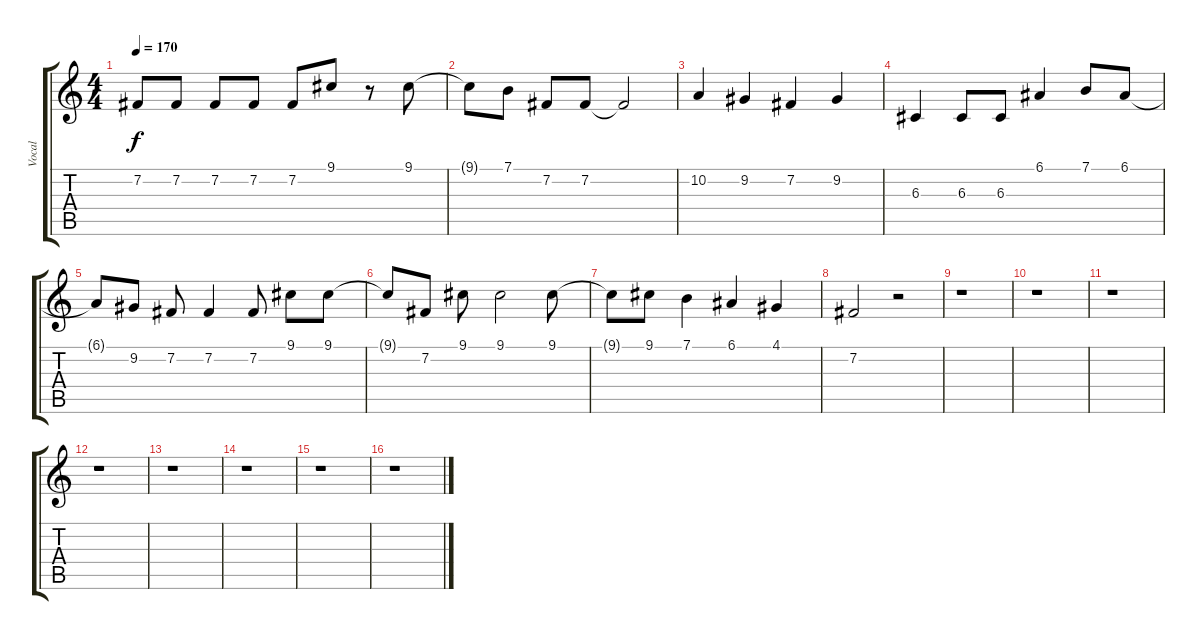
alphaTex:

\track ("Vocal" "Vocal") {instrument clarinet}
\staff {score tabs}
\tuning (E4 B3 G3 D3 A2 E2) {hide}
\ts (4 4)
\tempo 170
\clef g2
\ks c
7.2{t}.8{dy f} 7.2.8 7.2.8 7.2.8 7.2.8 9.1.8 r.8 9.1.8 |
9.1{t}.8 7.1.8 7.2.8 7.2.8 7.2{t}.2 |
10.2.4 9.2.4 7.2.4 9.2.4 |
6.3.4 6.3.8 6.3.8 6.1.4 7.1.8 6.1.8 |
6.1{t}.8 9.2.8 7.2.8 7.2.4 7.2.8 9.1.8 9.1.8 |
9.1{t}.8 7.2.8 9.1.8 9.1.2 9.1.8 |
9.1{t}.8 9.1.8 7.1.4 6.1.4 4.1.4 |
7.2.2 r.2 |
r.1 |
r.1 |
r.1 |
r.1 |
r.1 |
r.1 |
r.1 |
r.1
